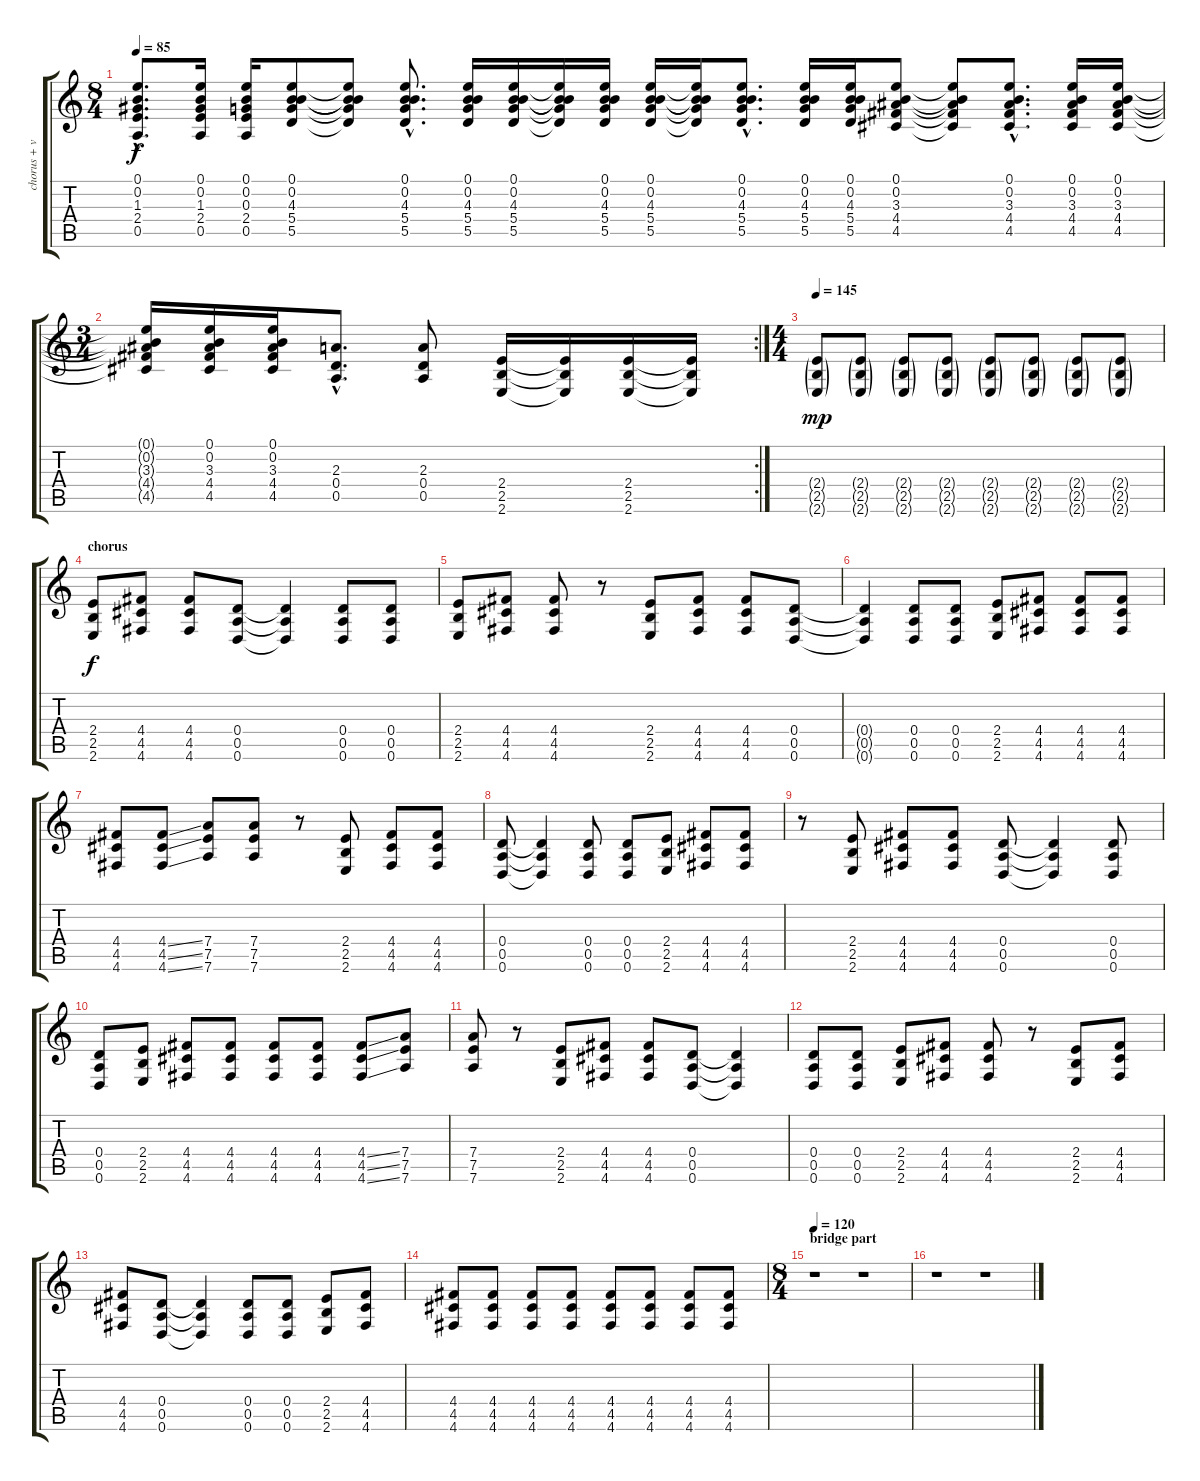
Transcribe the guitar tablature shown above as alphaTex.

\track ("chorus + verse + pre chorus" "chorus + v") {instrument distortionguitar}
\staff {score tabs}
\tuning (E4 B3 G3 D3 A2 D2) {hide}
\ts (8 4)
\tempo 85
\clef g2
\ks c
(0.1{hac} 0.2{hac} 1.3{hac} 2.4{hac} 0.5{hac}).8{d dy f} (0.1 0.2 1.3 2.4 0.5).16 (0.1 0.2 0.3 2.4 0.5).16 (0.1 0.2 4.3 5.4 5.5).8 (0.1{t} 0.2{t} 4.3{t} 5.4{t} 5.5{t}).8 (0.1{hac} 0.2{hac} 4.3{hac} 5.4{hac} 5.5{hac}).8{d} (0.1 0.2 4.3 5.4 5.5).16 (0.1 0.2 4.3 5.4 5.5).16 (0.1{t} 0.2{t} 4.3{t} 5.4{t} 5.5{t}).16 (0.1 0.2 4.3 5.4 5.5).16 (0.1 0.2 4.3 5.4 5.5).16 (0.1{t} 0.2{t} 4.3{t} 5.4{t} 5.5{t}).16 (0.1{hac} 0.2{hac} 4.3{hac} 5.4{hac} 5.5{hac}).8{d} (0.1 0.2 4.3 5.4 5.5).16 (0.1 0.2 4.3 5.4 5.5).16 (0.1 0.2 3.3 4.4 4.5).8 (0.1{t} 0.2{t} 3.3{t} 4.4{t} 4.5{t}).8 (0.1{hac} 0.2{hac} 3.3{hac} 4.4{hac} 4.5{hac}).8{d} (0.1 0.2 3.3 4.4 4.5).16 (0.1 0.2 3.3 4.4 4.5).16 |
\rc 2
\ts (3 4)
(0.1{t} 0.2{t} 3.3{t} 4.4{t} 4.5{t}).16 (0.1 0.2 3.3 4.4 4.5).16 (0.1 0.2 3.3 4.4 4.5).16 (2.3{hac} 0.4{hac} 0.5{hac}).8{d} (2.3 0.4 0.5).8 (2.4 2.5 2.6).16 (2.4{t} 2.5{t} 2.6{t}).16 (2.4 2.5 2.6).16 (2.4{t} 2.5{t} 2.6{t}).16 |
\ts (4 4)
\tempo 145
(2.4{g} 2.5{g} 2.6{g}).8{dy mp volume 12 instrument overdrivenguitar} (2.4{g} 2.5{g} 2.6{g}).8 (2.4{g} 2.5{g} 2.6{g}).8 (2.4{g} 2.5{g} 2.6{g}).8 (2.4{g} 2.5{g} 2.6{g}).8 (2.4{g} 2.5{g} 2.6{g}).8 (2.4{g} 2.5{g} 2.6{g}).8 (2.4{g} 2.5{g} 2.6{g}).8 |
\section ("" "chorus")
(2.4 2.5 2.6).8{dy f volume 16 instrument distortionguitar} (4.4 4.5 4.6).8 (4.4 4.5 4.6).8 (0.4 0.5 0.6).8 (0.4{t} 0.5{t} 0.6{t}).4 (0.4 0.5 0.6).8 (0.4 0.5 0.6).8 |
(2.4 2.5 2.6).8 (4.4 4.5 4.6).8 (4.4 4.5 4.6).8 r.8 (2.4 2.5 2.6).8 (4.4 4.5 4.6).8 (4.4 4.5 4.6).8 (0.4 0.5 0.6).8 |
(0.4{t} 0.5{t} 0.6{t}).4 (0.4 0.5 0.6).8 (0.4 0.5 0.6).8 (2.4 2.5 2.6).8 (4.4 4.5 4.6).8 (4.4 4.5 4.6).8 (4.4 4.5 4.6).8 |
(4.4 4.5 4.6).8 (4.4{ss} 4.5{ss} 4.6{ss}).8 (7.4 7.5 7.6).8 (7.4 7.5 7.6).8 r.8 (2.4 2.5 2.6).8 (4.4 4.5 4.6).8 (4.4 4.5 4.6).8 |
(0.4 0.5 0.6).8 (0.4{t} 0.5{t} 0.6{t}).4 (0.4 0.5 0.6).8 (0.4 0.5 0.6).8 (2.4 2.5 2.6).8 (4.4 4.5 4.6).8 (4.4 4.5 4.6).8 |
r.8 (2.4 2.5 2.6).8 (4.4 4.5 4.6).8 (4.4 4.5 4.6).8 (0.4 0.5 0.6).8 (0.4{t} 0.5{t} 0.6{t}).4 (0.4 0.5 0.6).8 |
(0.4 0.5 0.6).8 (2.4 2.5 2.6).8 (4.4 4.5 4.6).8 (4.4 4.5 4.6).8 (4.4 4.5 4.6).8 (4.4 4.5 4.6).8 (4.4{ss} 4.5{ss} 4.6{ss}).8 (7.4 7.5 7.6).8 |
(7.4 7.5 7.6).8 r.8 (2.4 2.5 2.6).8 (4.4 4.5 4.6).8 (4.4 4.5 4.6).8 (0.4 0.5 0.6).8 (0.4{t} 0.5{t} 0.6{t}).4 |
(0.4 0.5 0.6).8 (0.4 0.5 0.6).8 (2.4 2.5 2.6).8 (4.4 4.5 4.6).8 (4.4 4.5 4.6).8 r.8 (2.4 2.5 2.6).8 (4.4 4.5 4.6).8 |
(4.4 4.5 4.6).8 (0.4 0.5 0.6).8 (0.4{t} 0.5{t} 0.6{t}).4 (0.4 0.5 0.6).8 (0.4 0.5 0.6).8 (2.4 2.5 2.6).8 (4.4 4.5 4.6).8 |
(4.4 4.5 4.6).8 (4.4 4.5 4.6).8 (4.4 4.5 4.6).8 (4.4 4.5 4.6).8 (4.4 4.5 4.6).8 (4.4 4.5 4.6).8 (4.4 4.5 4.6).8 (4.4 4.5 4.6).8 |
\ts (8 4)
\section ("" "bridge part")
\tempo 120
r.1 r.1 |
r.1 r.1
